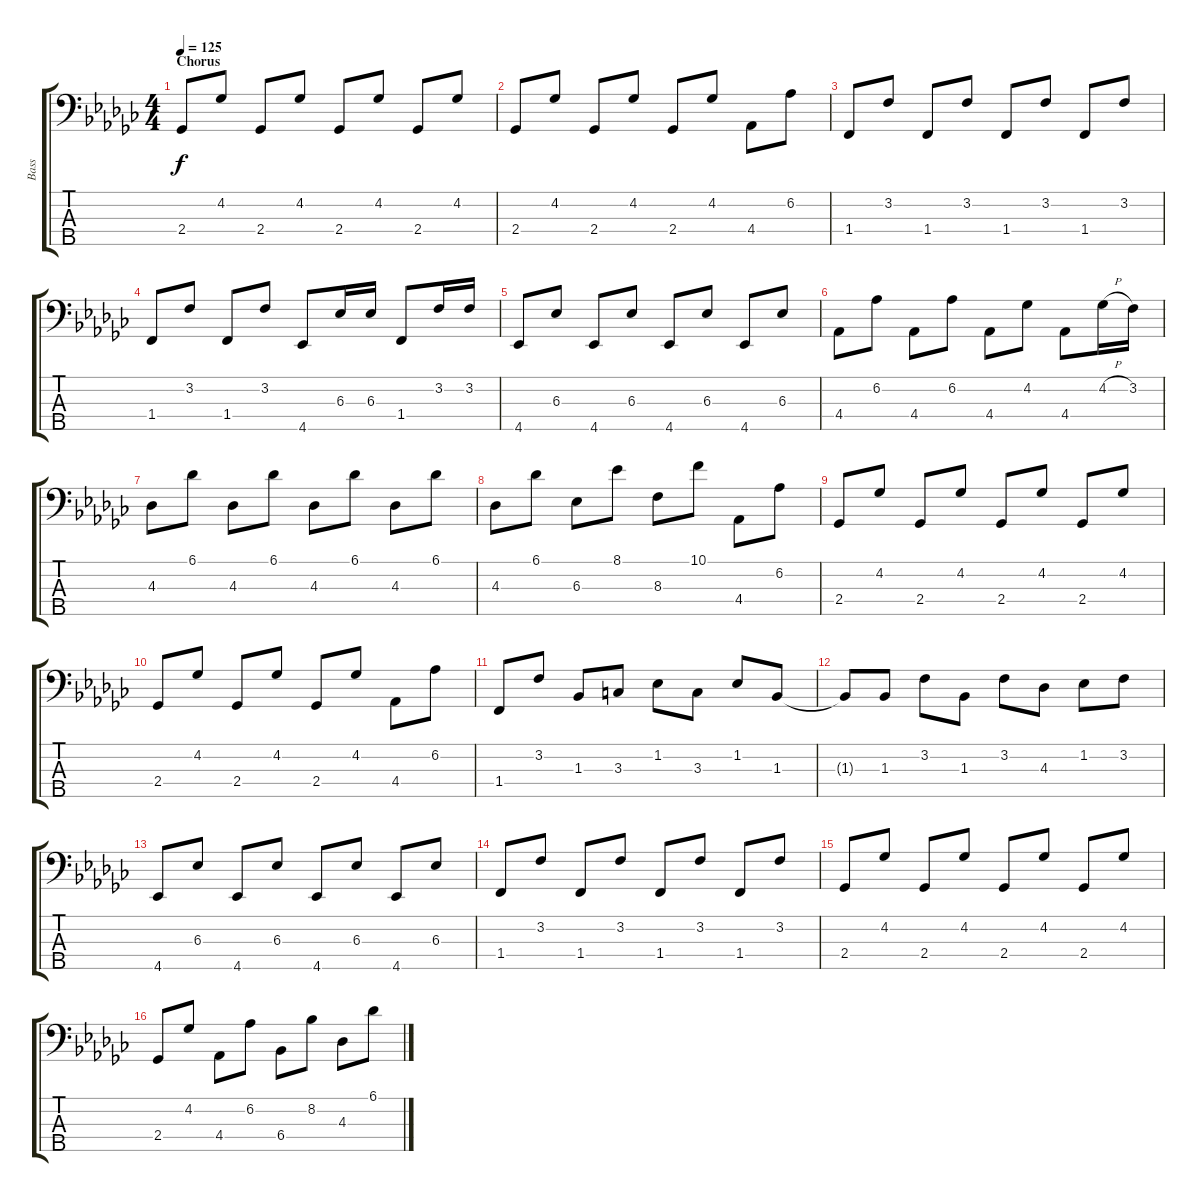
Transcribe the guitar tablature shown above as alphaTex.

\track ("Bass" "Bass") {instrument electricbassfinger}
\staff {score tabs}
\tuning (G2 D2 A1 E1 B0) {hide}
\ts (4 4)
\section ("" "Chorus")
\tempo 125
\clef f4
\ks gb
2.4.8{dy f} 4.2.8 2.4.8 4.2.8 2.4.8 4.2.8 2.4.8 4.2.8 |
2.4.8 4.2.8 2.4.8 4.2.8 2.4.8 4.2.8 4.4.8 6.2.8 |
1.4.8 3.2.8 1.4.8 3.2.8 1.4.8 3.2.8 1.4.8 3.2.8 |
1.4.8 3.2.8 1.4.8 3.2.8 4.5.8 6.3.16 6.3.16 1.4.8 3.2.16 3.2.16 |
4.5.8 6.3.8 4.5.8 6.3.8 4.5.8 6.3.8 4.5.8 6.3.8 |
4.4.8 6.2.8 4.4.8 6.2.8 4.4.8 4.2.8 4.4.8 4.2{h}.16 3.2.16 |
4.3.8 6.1.8 4.3.8 6.1.8 4.3.8 6.1.8 4.3.8 6.1.8 |
4.3.8 6.1.8 6.3.8 8.1.8 8.3.8 10.1.8 4.4.8 6.2.8 |
2.4.8 4.2.8 2.4.8 4.2.8 2.4.8 4.2.8 2.4.8 4.2.8 |
2.4.8 4.2.8 2.4.8 4.2.8 2.4.8 4.2.8 4.4.8 6.2.8 |
1.4.8 3.2.8 1.3.8 3.3.8 1.2.8 3.3.8 1.2.8 1.3.8 |
1.3{t}.8 1.3.8 3.2.8 1.3.8 3.2.8 4.3.8 1.2.8 3.2.8 |
4.5.8 6.3.8 4.5.8 6.3.8 4.5.8 6.3.8 4.5.8 6.3.8 |
1.4.8 3.2.8 1.4.8 3.2.8 1.4.8 3.2.8 1.4.8 3.2.8 |
2.4.8 4.2.8 2.4.8 4.2.8 2.4.8 4.2.8 2.4.8 4.2.8 |
2.4.8 4.2.8 4.4.8 6.2.8 6.4.8 8.2.8 4.3.8 6.1.8
